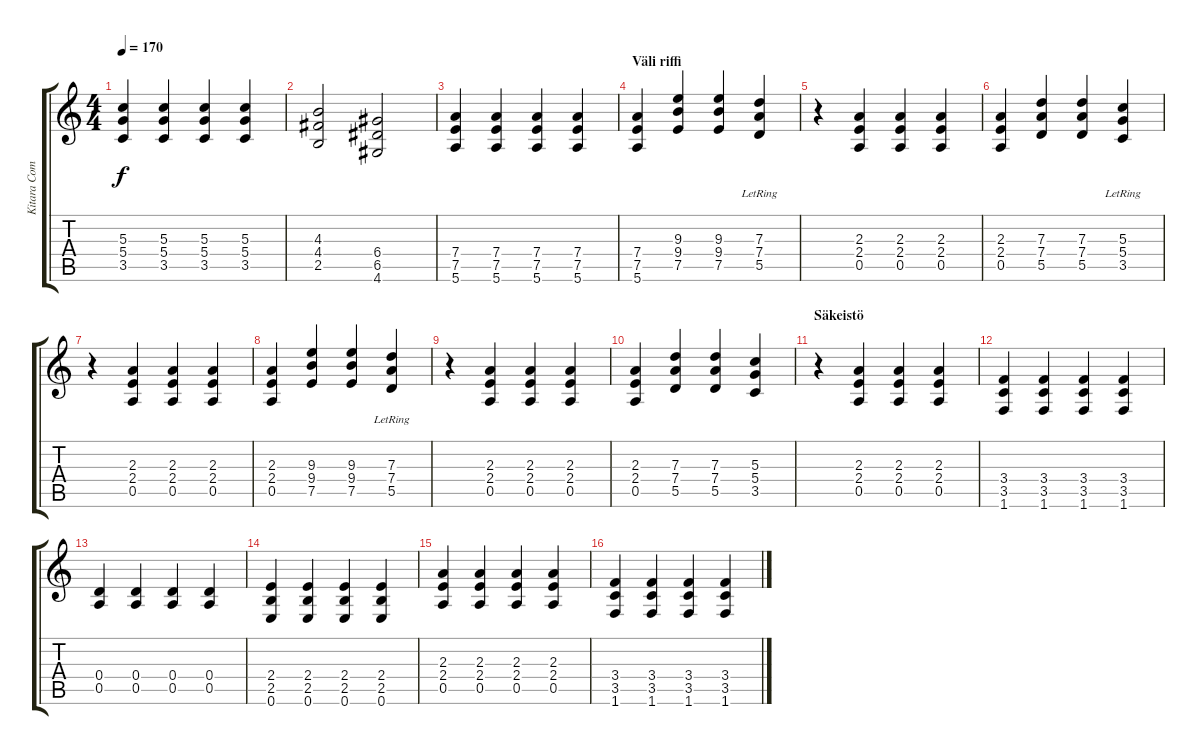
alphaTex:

\track ("Kitara Comp" "Kitara Com") {instrument electricguitarmuted}
\staff {score tabs}
\tuning (E4 B3 G3 D3 A2 E2) {hide}
\ts (4 4)
\tempo 170
\clef g2
\ks c
(5.3 5.4 3.5).4{dy f} (5.3 5.4 3.5).4 (5.3 5.4 3.5).4 (5.3 5.4 3.5).4 |
(4.3 4.4 2.5).2 (6.4 6.5 4.6).2 |
(7.4 7.5 5.6).4 (7.4 7.5 5.6).4 (7.4 7.5 5.6).4 (7.4 7.5 5.6).4 |
\section ("" "Väli riffi")
(7.4 7.5 5.6).4 (9.3 9.4 7.5).4{volume 13} (9.3 9.4 7.5).4{volume 13} (7.3 7.4 5.5{lr}).4{volume 13} |
r.4 (2.3 2.4 0.5).4 (2.3 2.4 0.5).4 (2.3 2.4 0.5).4 |
(2.3 2.4 0.5).4 (7.3 7.4 5.5).4{volume 13} (7.3 7.4 5.5).4{volume 13} (5.3 5.4{lr} 3.5).4{volume 13} |
r.4 (2.3 2.4 0.5).4 (2.3 2.4 0.5).4 (2.3 2.4 0.5).4 |
(2.3 2.4 0.5).4 (9.3 9.4 7.5).4{volume 13} (9.3 9.4 7.5).4{volume 13} (7.3 7.4{lr} 5.5).4{volume 13} |
r.4 (2.3 2.4 0.5).4 (2.3 2.4 0.5).4 (2.3 2.4 0.5).4 |
(2.3 2.4 0.5).4 (7.3 7.4 5.5).4{volume 13} (7.3 7.4 5.5).4{volume 13} (5.3 5.4 3.5).4{volume 13} |
\section ("" "Säkeistö")
r.4 (2.3 2.4 0.5).4 (2.3 2.4 0.5).4 (2.3 2.4 0.5).4 |
(3.4 3.5 1.6).4 (3.4 3.5 1.6).4 (3.4 3.5 1.6).4 (3.4 3.5 1.6).4 |
(0.4 0.5).4 (0.4 0.5).4 (0.4 0.5).4 (0.4 0.5).4 |
(2.4 2.5 0.6).4 (2.4 2.5 0.6).4 (2.4 2.5 0.6).4 (2.4 2.5 0.6).4 |
(2.3 2.4 0.5).4 (2.3 2.4 0.5).4 (2.3 2.4 0.5).4 (2.3 2.4 0.5).4 |
(3.4 3.5 1.6).4 (3.4 3.5 1.6).4 (3.4 3.5 1.6).4 (3.4 3.5 1.6).4
